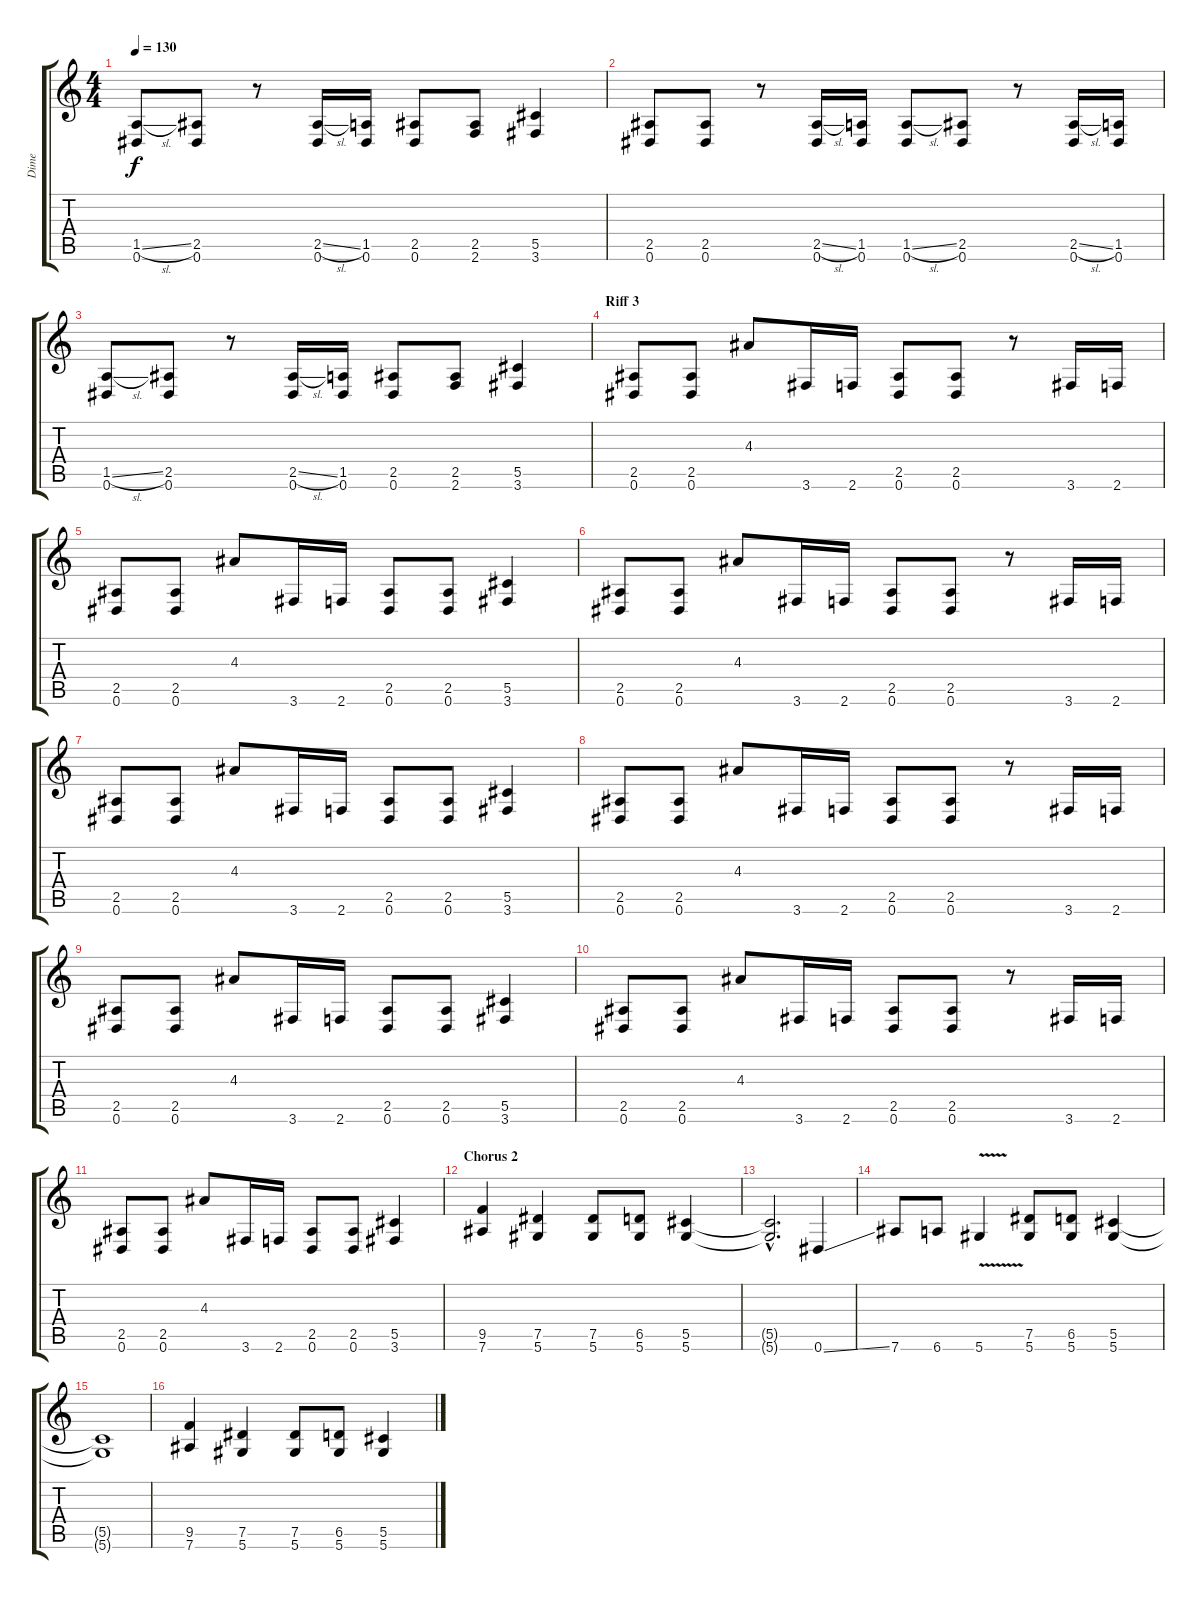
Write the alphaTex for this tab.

\track ("Dime" "Dime") {instrument distortionguitar}
\staff {score tabs}
\tuning (Eb4 Bb3 Gb3 Db3 Ab2 Eb2) {hide}
\ts (4 4)
\tempo 130
\clef g2
\ks c
(1.5{sl} 0.6).8{dy f} (2.5 0.6).8 r.8 (2.5{sl} 0.6).16 (1.5 0.6).16 (2.5 0.6).8 (2.5 2.6).8 (5.5 3.6).4 |
(2.5 0.6).8 (2.5 0.6).8 r.8 (2.5{sl} 0.6).16 (1.5 0.6).16 (1.5{sl} 0.6).8 (2.5 0.6).8 r.8 (2.5{sl} 0.6).16 (1.5 0.6).16 |
(1.5{sl} 0.6).8 (2.5 0.6).8 r.8 (2.5{sl} 0.6).16 (1.5 0.6).16 (2.5 0.6).8 (2.5 2.6).8 (5.5 3.6).4 |
\section ("" "Riff 3")
(2.5 0.6).8 (2.5 0.6).8 4.3.8 3.6.16 2.6.16 (2.5 0.6).8 (2.5 0.6).8 r.8 3.6.16 2.6.16 |
(2.5 0.6).8 (2.5 0.6).8 4.3.8 3.6.16 2.6.16 (2.5 0.6).8 (2.5 0.6).8 (5.5 3.6).4 |
(2.5 0.6).8 (2.5 0.6).8 4.3.8 3.6.16 2.6.16 (2.5 0.6).8 (2.5 0.6).8 r.8 3.6.16 2.6.16 |
(2.5 0.6).8 (2.5 0.6).8 4.3.8 3.6.16 2.6.16 (2.5 0.6).8 (2.5 0.6).8 (5.5 3.6).4 |
(2.5 0.6).8 (2.5 0.6).8 4.3.8 3.6.16 2.6.16 (2.5 0.6).8 (2.5 0.6).8 r.8 3.6.16 2.6.16 |
(2.5 0.6).8 (2.5 0.6).8 4.3.8 3.6.16 2.6.16 (2.5 0.6).8 (2.5 0.6).8 (5.5 3.6).4 |
(2.5 0.6).8 (2.5 0.6).8 4.3.8 3.6.16 2.6.16 (2.5 0.6).8 (2.5 0.6).8 r.8 3.6.16 2.6.16 |
(2.5 0.6).8 (2.5 0.6).8 4.3.8 3.6.16 2.6.16 (2.5 0.6).8 (2.5 0.6).8 (5.5 3.6).4 |
\section ("" "Chorus 2")
(9.5 7.6).4 (7.5 5.6).4 (7.5 5.6).8 (6.5 5.6).8 (5.5 5.6).4 |
(5.5{hac t} 5.6{hac t}).2{d} 0.6{ss}.4 |
7.6.8 6.6.8 5.6{v}.4 (7.5 5.6).8 (6.5 5.6).8 (5.5 5.6).4 |
(5.5{t} 5.6{t}).1 |
(9.5 7.6).4 (7.5 5.6).4 (7.5 5.6).8 (6.5 5.6).8 (5.5 5.6).4
